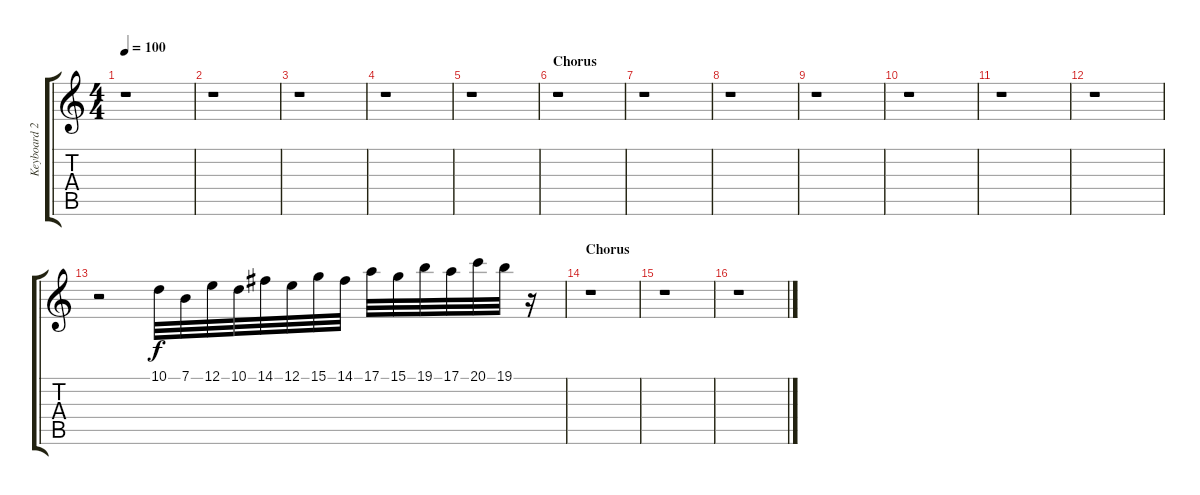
\track ("Keyboard 2" "Keyboard 2") {instrument harpsichord}
\staff {score tabs}
\tuning (E4 B3 G3 D3 A2 E2) {hide}
\ts (4 4)
\tempo 100
\clef g2
\ks c
r.1{dy f} |
r.1 |
r.1 |
r.1 |
r.1 |
\section ("" "Chorus")
r.1 |
r.1 |
r.1 |
r.1 |
r.1 |
r.1 |
r.1 |
r.2 10.1.32 7.1.32 12.1.32 10.1.32 14.1.32 12.1.32 15.1.32 14.1.32 17.1.32 15.1.32 19.1.32 17.1.32 20.1.32 19.1.32 r.16 |
\section ("" "Chorus")
r.1 |
r.1 |
r.1
